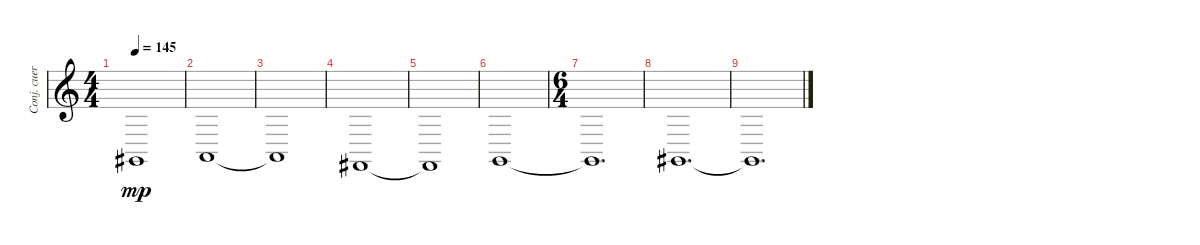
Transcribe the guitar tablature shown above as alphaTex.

\track ("Conj. cuerdas" "Conj. cuer") {instrument stringensemble2}
\staff {score}
\tuning (E4 B3 G3 D3 A2 E2) {hide}
\ts (4 4)
\tempo 145
\clef g2
\ks c
4.6{t}.1{dy mp} |
5.6.1 |
5.6{t}.1 |
2.6.1 |
2.6{t}.1 |
3.6.1 |
\ts (6 4)
3.6{t}.1{d} |
4.6.1{d volume 0} |
4.6{t}.1{d}
